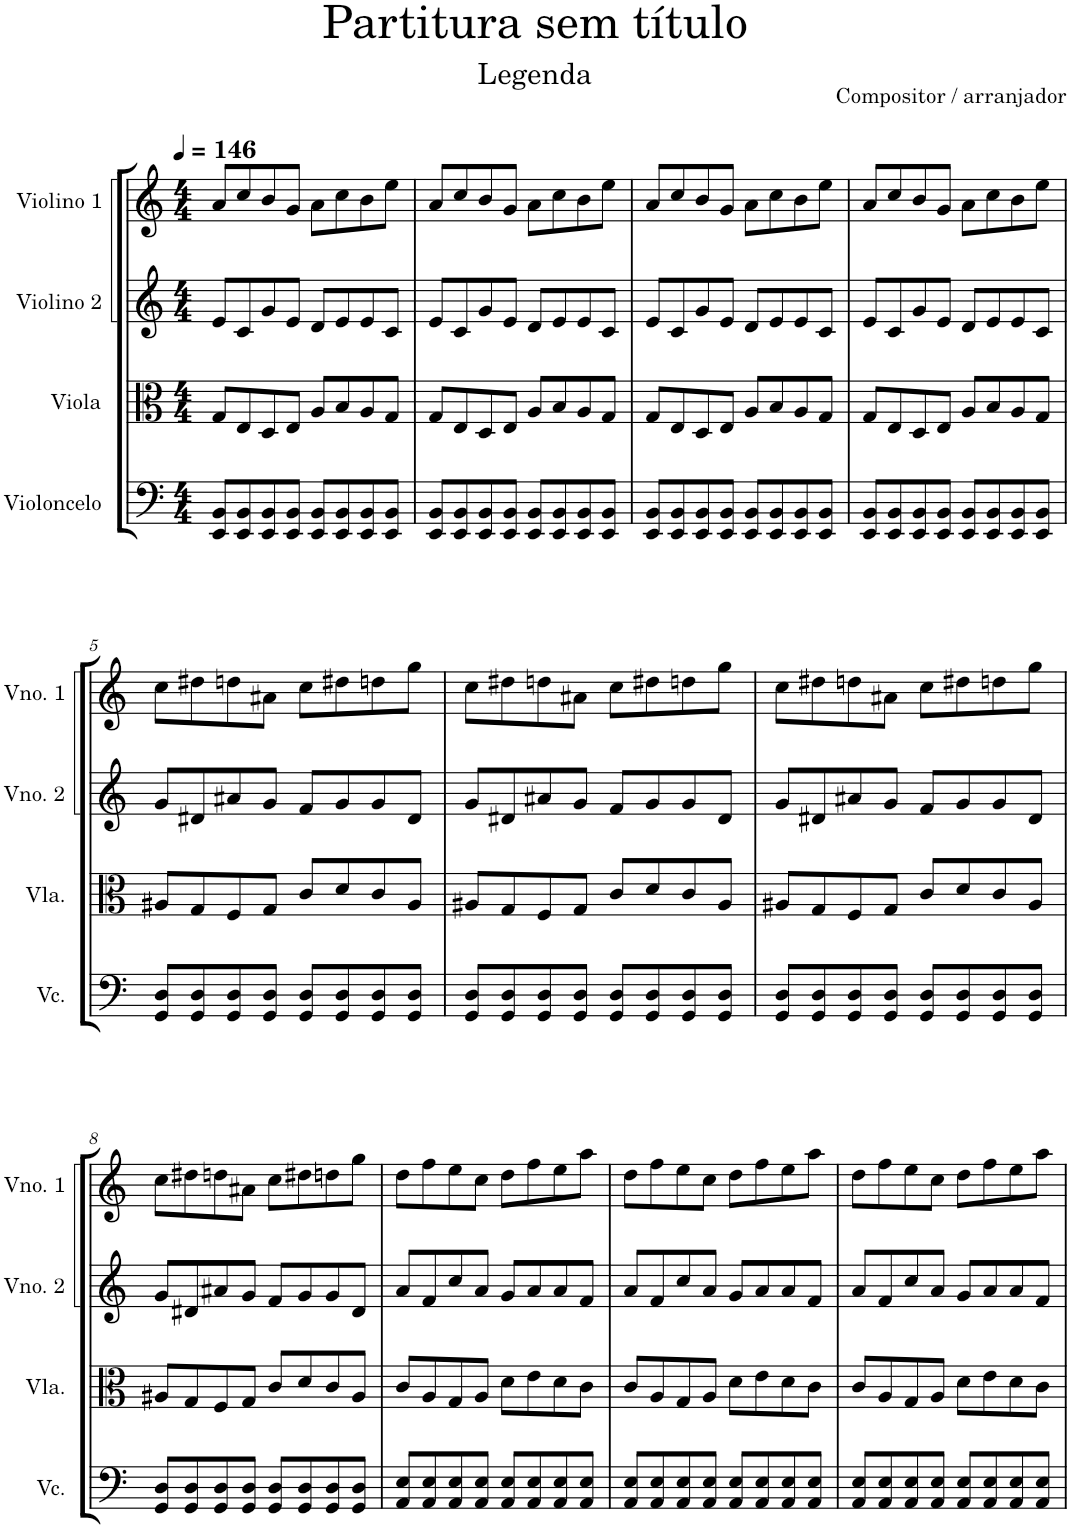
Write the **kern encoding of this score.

**kern	**kern	**kern	**kern
*part4	*part3	*part2	*part1
*staff4	*staff3	*staff2	*staff1
*I"Violoncelo	*I"Viola	*I"Violino 2	*I"Violino 1
*I'Vc.	*I'Vla.	*I'Vno. 2	*I'Vno. 1
*clefF4	*clefC3	*clefG2	*clefG2
*k[]	*k[]	*k[]	*k[]
*M4/4	*M4/4	*M4/4	*M4/4
*MM146	*MM146	*MM146	*MM146
=1	=1	=1	=1
8EE/ 8BB/L	8G/L	8e/L	8a/L
8EE/ 8BB/	8E/	8c/	8cc/
8EE/ 8BB/	8D/	8g/	8b/
8EE/ 8BB/J	8E/J	8e/J	8g/J
8EE/ 8BB/L	8A/L	8d/L	8a\L
8EE/ 8BB/	8B/	8e/	8cc\
8EE/ 8BB/	8A/	8e/	8b\
8EE/ 8BB/J	8G/J	8c/J	8ee\J
=2	=2	=2	=2
8EE/ 8BB/L	8G/L	8e/L	8a/L
8EE/ 8BB/	8E/	8c/	8cc/
8EE/ 8BB/	8D/	8g/	8b/
8EE/ 8BB/J	8E/J	8e/J	8g/J
8EE/ 8BB/L	8A/L	8d/L	8a\L
8EE/ 8BB/	8B/	8e/	8cc\
8EE/ 8BB/	8A/	8e/	8b\
8EE/ 8BB/J	8G/J	8c/J	8ee\J
=3	=3	=3	=3
8EE/ 8BB/L	8G/L	8e/L	8a/L
8EE/ 8BB/	8E/	8c/	8cc/
8EE/ 8BB/	8D/	8g/	8b/
8EE/ 8BB/J	8E/J	8e/J	8g/J
8EE/ 8BB/L	8A/L	8d/L	8a\L
8EE/ 8BB/	8B/	8e/	8cc\
8EE/ 8BB/	8A/	8e/	8b\
8EE/ 8BB/J	8G/J	8c/J	8ee\J
=4	=4	=4	=4
8EE/ 8BB/L	8G/L	8e/L	8a/L
8EE/ 8BB/	8E/	8c/	8cc/
8EE/ 8BB/	8D/	8g/	8b/
8EE/ 8BB/J	8E/J	8e/J	8g/J
8EE/ 8BB/L	8A/L	8d/L	8a\L
8EE/ 8BB/	8B/	8e/	8cc\
8EE/ 8BB/	8A/	8e/	8b\
8EE/ 8BB/J	8G/J	8c/J	8ee\J
!!LO:LB:g=z
=5	=5	=5	=5
8GG/ 8D/L	8A#X/L	8g/L	8cc\L
8GG/ 8D/	8G/	8d#X/	8dd#X\
8GG/ 8D/	8F/	8a#X/	8ddn\
8GG/ 8D/J	8G/J	8g/J	8a#X\J
8GG/ 8D/L	8c/L	8f/L	8cc\L
8GG/ 8D/	8d/	8g/	8dd#X\
8GG/ 8D/	8c/	8g/	8ddn\
8GG/ 8D/J	8A#/J	8d#/J	8gg\J
=6	=6	=6	=6
8GG/ 8D/L	8A#X/L	8g/L	8cc\L
8GG/ 8D/	8G/	8d#X/	8dd#X\
8GG/ 8D/	8F/	8a#X/	8ddn\
8GG/ 8D/J	8G/J	8g/J	8a#X\J
8GG/ 8D/L	8c/L	8f/L	8cc\L
8GG/ 8D/	8d/	8g/	8dd#X\
8GG/ 8D/	8c/	8g/	8ddn\
8GG/ 8D/J	8A#/J	8d#/J	8gg\J
=7	=7	=7	=7
8GG/ 8D/L	8A#X/L	8g/L	8cc\L
8GG/ 8D/	8G/	8d#X/	8dd#X\
8GG/ 8D/	8F/	8a#X/	8ddn\
8GG/ 8D/J	8G/J	8g/J	8a#X\J
8GG/ 8D/L	8c/L	8f/L	8cc\L
8GG/ 8D/	8d/	8g/	8dd#X\
8GG/ 8D/	8c/	8g/	8ddn\
8GG/ 8D/J	8A#/J	8d#/J	8gg\J
!!LO:LB:g=z
=8	=8	=8	=8
8GG/ 8D/L	8A#X/L	8g/L	8cc\L
8GG/ 8D/	8G/	8d#X/	8dd#X\
8GG/ 8D/	8F/	8a#X/	8ddn\
8GG/ 8D/J	8G/J	8g/J	8a#X\J
8GG/ 8D/L	8c/L	8f/L	8cc\L
8GG/ 8D/	8d/	8g/	8dd#X\
8GG/ 8D/	8c/	8g/	8ddn\
8GG/ 8D/J	8A#/J	8d#/J	8gg\J
=9	=9	=9	=9
8AA/ 8E/L	8c/L	8a/L	8dd\L
8AA/ 8E/	8A/	8f/	8ff\
8AA/ 8E/	8G/	8cc/	8ee\
8AA/ 8E/J	8A/J	8a/J	8cc\J
8AA/ 8E/L	8d\L	8g/L	8dd\L
8AA/ 8E/	8e\	8a/	8ff\
8AA/ 8E/	8d\	8a/	8ee\
8AA/ 8E/J	8c\J	8f/J	8aa\J
=10	=10	=10	=10
8AA/ 8E/L	8c/L	8a/L	8dd\L
8AA/ 8E/	8A/	8f/	8ff\
8AA/ 8E/	8G/	8cc/	8ee\
8AA/ 8E/J	8A/J	8a/J	8cc\J
8AA/ 8E/L	8d\L	8g/L	8dd\L
8AA/ 8E/	8e\	8a/	8ff\
8AA/ 8E/	8d\	8a/	8ee\
8AA/ 8E/J	8c\J	8f/J	8aa\J
=11	=11	=11	=11
8AA/ 8E/L	8c/L	8a/L	8dd\L
8AA/ 8E/	8A/	8f/	8ff\
8AA/ 8E/	8G/	8cc/	8ee\
8AA/ 8E/J	8A/J	8a/J	8cc\J
8AA/ 8E/L	8d\L	8g/L	8dd\L
8AA/ 8E/	8e\	8a/	8ff\
8AA/ 8E/	8d\	8a/	8ee\
8AA/ 8E/J	8c\J	8f/J	8aa\J
=	=	=	=
*-	*-	*-	*-
